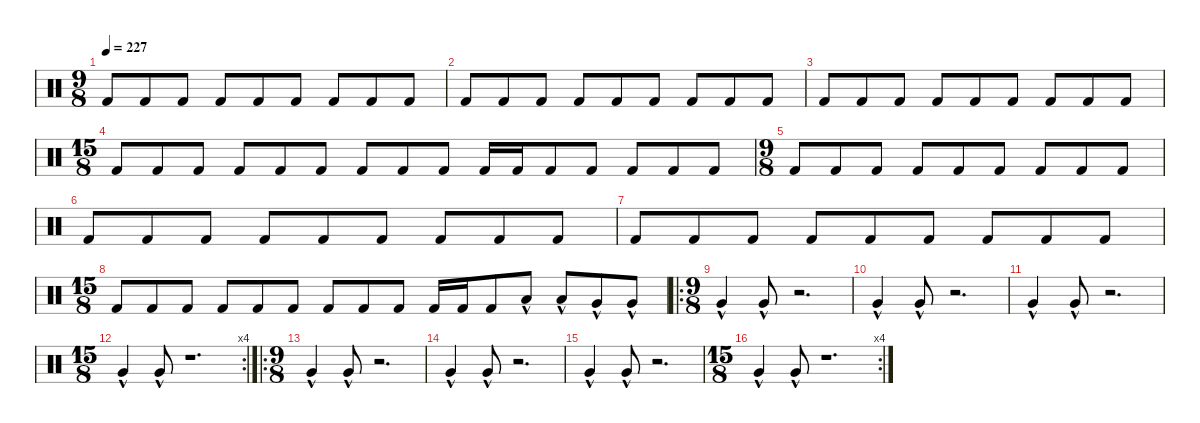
\defaultSystemsLayout 4
\hideDynamics
\bracketExtendMode nobrackets
\singleTrackTrackNamePolicy hidden
\multiTrackTrackNamePolicy hidden
\firstSystemTrackNameMode fullname
\firstSystemTrackNameOrientation horizontal
\otherSystemsTrackNameOrientation horizontal
\track ("Drums [Martin Lopez]" "drm.") {defaultSystemsLayout 4 instrument percussion}
\staff {score}
\articulation defaults
\ts (9 8)
\beaming (8 3 3 3)
\tempo 227
\clef neutral
\ks c "Kick (hit) 2".8{dy f beam Up} "Kick (hit) 2".8{beam Up} "Kick (hit) 2".8{beam Up} "Kick (hit) 2".8{beam Up} "Kick (hit) 2".8{beam Up} "Kick (hit) 2".8{beam Up} "Kick (hit) 2".8{beam Up} "Kick (hit) 2".8{beam Up} "Kick (hit) 2".8{beam Up}
|
"Kick (hit) 2".8{beam Up} "Kick (hit) 2".8{beam Up} "Kick (hit) 2".8{beam Up} "Kick (hit) 2".8{beam Up} "Kick (hit) 2".8{beam Up} "Kick (hit) 2".8{beam Up} "Kick (hit) 2".8{beam Up} "Kick (hit) 2".8{beam Up} "Kick (hit) 2".8{beam Up} |
"Kick (hit) 2".8{beam Up} "Kick (hit) 2".8{beam Up} "Kick (hit) 2".8{beam Up} "Kick (hit) 2".8{beam Up} "Kick (hit) 2".8{beam Up} "Kick (hit) 2".8{beam Up} "Kick (hit) 2".8{beam Up} "Kick (hit) 2".8{beam Up} "Kick (hit) 2".8{beam Up} |
\ts (15 8)
\beaming (8 3 3 3 3 3)
"Kick (hit) 2".8{beam Up} "Kick (hit) 2".8{beam Up} "Kick (hit) 2".8{beam Up} "Kick (hit) 2".8{beam Up} "Kick (hit) 2".8{beam Up} "Kick (hit) 2".8{beam Up} "Kick (hit) 2".8{beam Up} "Kick (hit) 2".8{beam Up} "Kick (hit) 2".8{beam Up} "Kick (hit) 2".16{beam Up} "Kick (hit) 2".16{beam Up} "Kick (hit) 2".8{beam Up} "Kick (hit) 2".8{beam Up} "Kick (hit) 2".8{beam Up} "Kick (hit) 2".8{beam Up} "Kick (hit) 2".8{beam Up} |
\ts (9 8)
\beaming (8 3 3 3)
"Kick (hit) 2".8{beam Up} "Kick (hit) 2".8{beam Up} "Kick (hit) 2".8{beam Up} "Kick (hit) 2".8{beam Up} "Kick (hit) 2".8{beam Up} "Kick (hit) 2".8{beam Up} "Kick (hit) 2".8{beam Up} "Kick (hit) 2".8{beam Up} "Kick (hit) 2".8{beam Up} |
"Kick (hit) 2".8{beam Up} "Kick (hit) 2".8{beam Up} "Kick (hit) 2".8{beam Up} "Kick (hit) 2".8{beam Up} "Kick (hit) 2".8{beam Up} "Kick (hit) 2".8{beam Up} "Kick (hit) 2".8{beam Up} "Kick (hit) 2".8{beam Up} "Kick (hit) 2".8{beam Up} |
"Kick (hit) 2".8{beam Up} "Kick (hit) 2".8{beam Up} "Kick (hit) 2".8{beam Up} "Kick (hit) 2".8{beam Up} "Kick (hit) 2".8{beam Up} "Kick (hit) 2".8{beam Up} "Kick (hit) 2".8{beam Up} "Kick (hit) 2".8{beam Up} "Kick (hit) 2".8{beam Up} |
\ts (15 8)
\beaming (8 3 3 3 3 3)
"Kick (hit) 2".8{beam Up} "Kick (hit) 2".8{beam Up} "Kick (hit) 2".8{beam Up} "Kick (hit) 2".8{beam Up} "Kick (hit) 2".8{beam Up} "Kick (hit) 2".8{beam Up} "Kick (hit) 2".8{beam Up} "Kick (hit) 2".8{beam Up} "Kick (hit) 2".8{beam Up} "Kick (hit) 2".16{beam Up} "Kick (hit) 2".16{beam Up} "Kick (hit) 2".8{beam Up} "Low Tom (hit)"{hac}.8{dy mp beam Up} "Low Tom (hit)"{hac}.8{beam Up} "Very Low Tom (hit)"{hac}.8{beam Up} "Very Low Tom (hit)"{hac}.8{beam Up} |
\ro
\ts (9 8)
\beaming (8 3 2 2 2)
"Very Low Tom (hit)"{hac}.4{beam Up} "Very Low Tom (hit)"{hac}.8{beam Up} r.2{d beam Up} |
"Very Low Tom (hit)"{hac}.4{beam Up} "Very Low Tom (hit)"{hac}.8{beam Up} r.2{d beam Up} |
"Very Low Tom (hit)"{hac}.4{beam Up} "Very Low Tom (hit)"{hac}.8{beam Up} r.2{d beam Up} |
\rc 4
\ts (15 8)
\beaming (8 6 3 3 3)
"Very Low Tom (hit)"{hac}.4{beam Up} "Very Low Tom (hit)"{hac}.8{beam Up} r.1{d beam Down} |
\ro
\ts (9 8)
\beaming (8 3 2 2 2)
"Very Low Tom (hit)"{hac}.4{dy pp beam Up} "Very Low Tom (hit)"{hac}.8{beam Up} r.2{d beam Up} |
"Very Low Tom (hit)"{hac}.4{beam Up} "Very Low Tom (hit)"{hac}.8{beam Up} r.2{d beam Up} |
"Very Low Tom (hit)"{hac}.4{beam Up} "Very Low Tom (hit)"{hac}.8{beam Up} r.2{d beam Up} |
\rc 4
\ts (15 8)
\beaming (8 6 3 3 3)
"Very Low Tom (hit)"{hac}.4{beam Up} "Very Low Tom (hit)"{hac}.8{beam Up} r.1{d beam Down}
